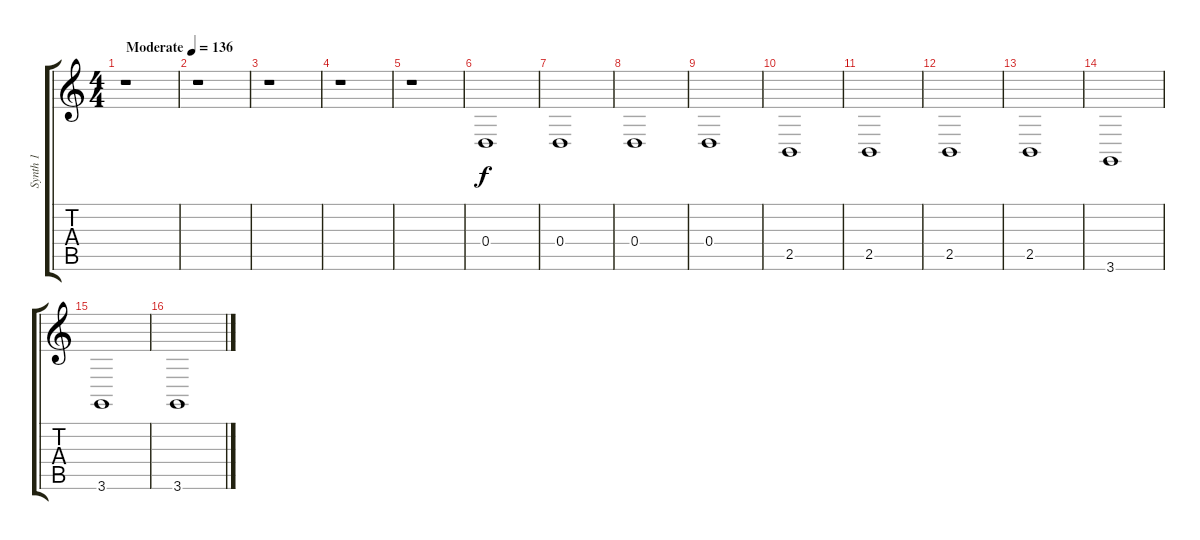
\track ("Synth 1" "Synth 1") {instrument vibraphone}
\staff {score tabs}
\tuning (E4 B3 G3 D3 A2 E2) {hide}
\ts (4 4)
\tempo (136 "Moderate")
\clef g2
\ks c
r.1{dy f instrument vibraphone} |
r.1 |
r.1 |
r.1 |
r.1 |
0.4.1{instrument lead2sawtooth} |
0.4.1 |
0.4.1 |
0.4.1 |
2.5.1 |
2.5.1 |
2.5.1 |
2.5.1 |
3.6.1 |
3.6.1 |
3.6.1
